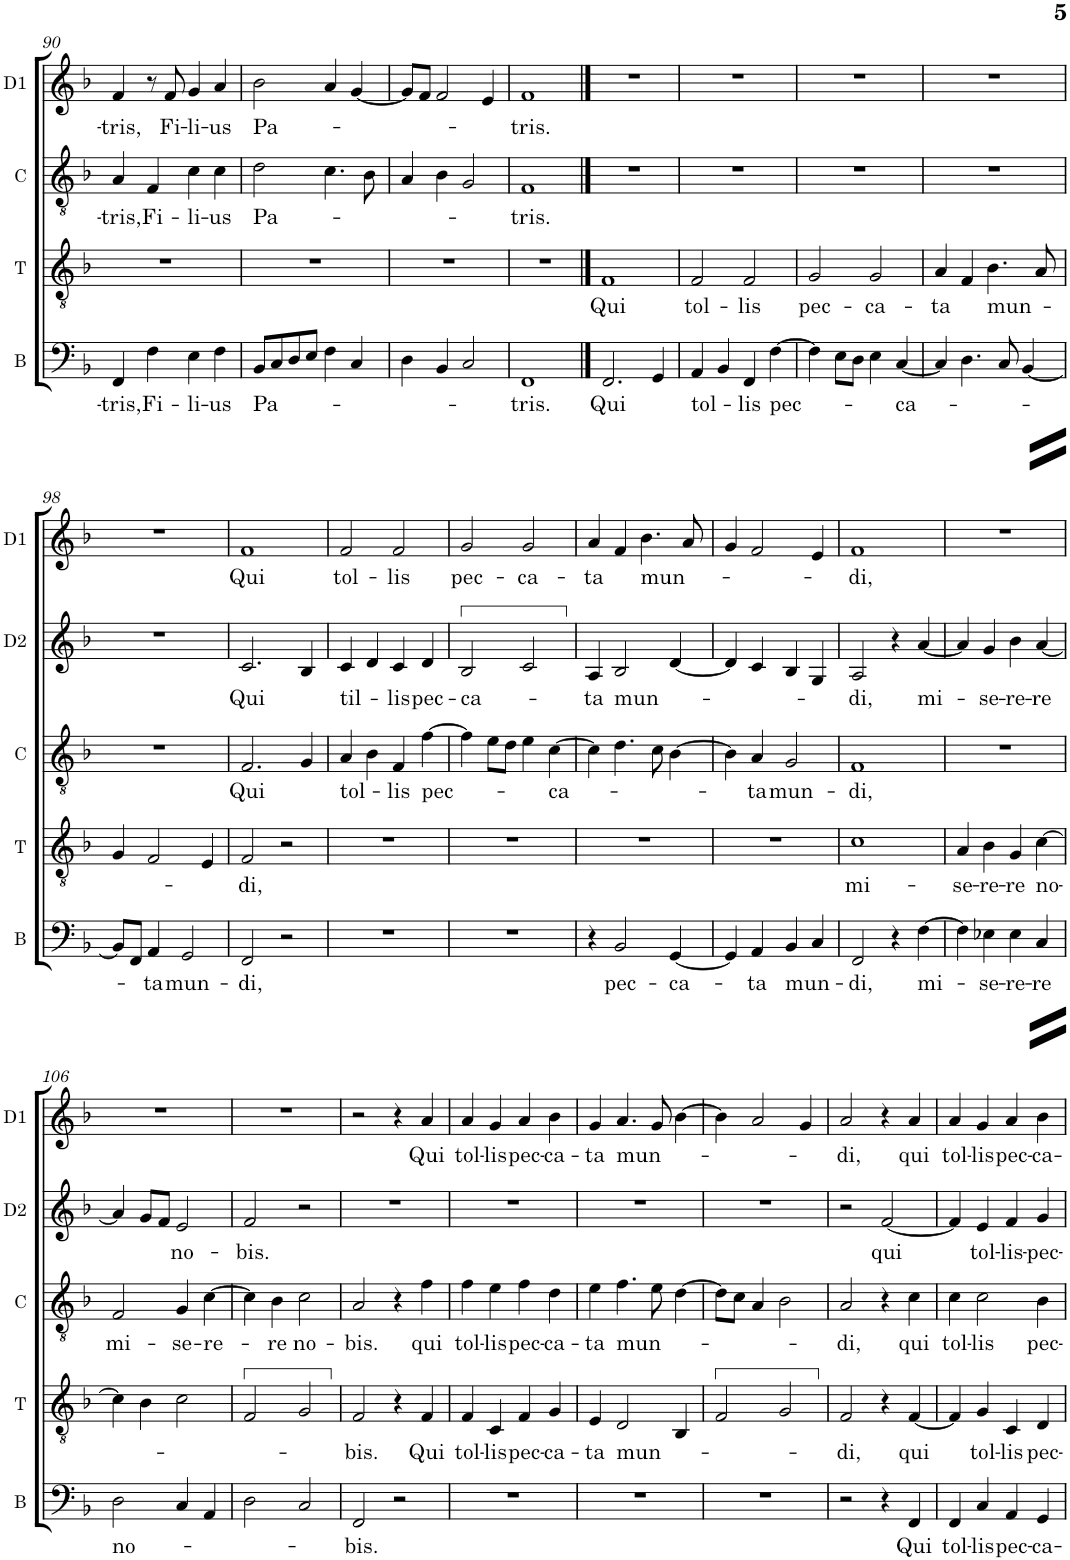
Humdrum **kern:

**kern	**text	**kern	**text	**kern	**text	**kern	**text	**kern	**text
*part5	*part5	*part4	*part4	*part3	*part3	*part2	*part2	*part1	*part1
*staff5	*staff5	*staff4	*staff4	*staff3	*staff3	*staff2	*staff2	*staff1	*staff1
*I"B	*	*I"T	*	*I"Contra	*	*I"D2	*	*I"D1	*
*I'B	*	*I'T	*	*I'C	*	*I'D2	*	*I'D1	*
!!LO:PB:g=z
*clefF4	*	*clefGv2	*	*clefGv2	*	*clefG2	*	*clefG2	*
*k[b-]	*	*k[b-]	*	*k[b-]	*	*k[b-]	*	*k[b-]	*
*M2/2	*	*M2/2	*	*M2/2	*	*M2/2	*	*M2/2	*
*met(c|)	*	*met(c|)	*	*met(c|)	*	*met(c|)	*	*met(c|)	*
=90	=90	=90	=90	=90	=90	=90	=90	=90	=90
!	!LO:LY:b	!	!	!	!LO:LY:b	!	!	!	!LO:LY:b
4FF/	-tris,	1r	.	4A/	tris,	1r	.	4f/	tris,
!	!LO:LY:b	!	!	!	!LO:LY:b	!	!	!	!
4F\	Fi-	.	.	4F/	Fi-	.	.	8r	.
!	!	!	!	!	!	!	!	!	!LO:LY:b
.	.	.	.	.	.	.	.	8f/	Fi-
!	!LO:LY:b	!	!	!	!LO:LY:b	!	!	!	!LO:LY:b
4E\	-li-	.	.	4c\	-li-	.	.	4g/	-li-
!	!LO:LY:b	!	!	!	!LO:LY:b	!	!	!	!LO:LY:b
4F\	-us	.	.	4c\	-us	.	.	4a/	-us
=91	=91	=91	=91	=91	=91	=91	=91	=91	=91
!	!LO:LY:b	!	!	!	!LO:LY:b	!	!	!	!LO:LY:b
8BB-/L	Pa-	1r	.	2d\	Pa-	1r	.	2b-\	Pa-
8C/	.	.	.	.	.	.	.	.	.
8D/	.	.	.	.	.	.	.	.	.
8E/J	.	.	.	.	.	.	.	.	.
4F\	.	.	.	4.c\	.	.	.	4a/	.
4C/	.	.	.	.	.	.	.	[4g/	.
.	.	.	.	8B-\	.	.	.	.	.
=92	=92	=92	=92	=92	=92	=92	=92	=92	=92
4D\	.	1r	.	4A/	.	1r	.	8g/L]	.
.	.	.	.	.	.	.	.	8f/J	.
4BB-/	.	.	.	4B-\	.	.	.	2f/	.
2C/	.	.	.	2G/	.	.	.	.	.
.	.	.	.	.	.	.	.	4e/	.
=93	=93	=93	=93	=93	=93	=93	=93	=93	=93
!	!LO:LY:b	!	!	!	!LO:LY:b	!	!	!	!LO:LY:b
1FF	-tris.	1r	.	1F	-tris.	1r	.	1f	-tris.
==94	==94	==94	==94	==94	==94	==94	==94	==94	==94
!	!LO:LY:b	!	!LO:LY:b	!	!	!	!	!	!
2.FF/	Qui	1F	Qui	1r	.	1r	.	1r	.
4GG/	.	.	.	.	.	.	.	.	.
=95	=95	=95	=95	=95	=95	=95	=95	=95	=95
!	!LO:LY:b	!	!LO:LY:b	!	!	!	!	!	!
4AA/	tol-	2F/	tol-	1r	.	1r	.	1r	.
4BB-/	.	.	.	.	.	.	.	.	.
!	!LO:LY:b	!	!LO:LY:b	!	!	!	!	!	!
4FF/	-lis	2F/	-lis	.	.	.	.	.	.
!	!LO:LY:b	!	!	!	!	!	!	!	!
[4F\	pec-	.	.	.	.	.	.	.	.
=96	=96	=96	=96	=96	=96	=96	=96	=96	=96
!	!	!	!LO:LY:b	!	!	!	!	!	!
4F\]	.	2G/	pec-	1r	.	1r	.	1r	.
8E\L	.	.	.	.	.	.	.	.	.
8D\J	.	.	.	.	.	.	.	.	.
!	!	!	!LO:LY:b	!	!	!	!	!	!
4E\	.	2G/	-ca-	.	.	.	.	.	.
!	!LO:LY:b	!	!	!	!	!	!	!	!
[4C/	-ca-	.	.	.	.	.	.	.	.
=97	=97	=97	=97	=97	=97	=97	=97	=97	=97
!	!	!	!LO:LY:b	!	!	!	!	!	!
4C/]	.	4A/	-ta	1r	.	1r	.	1r	.
4.D\	.	4F/	.	.	.	.	.	.	.
!	!	!	!LO:LY:b	!	!	!	!	!	!
.	.	4.B-\	mun-	.	.	.	.	.	.
8C/	.	.	.	.	.	.	.	.	.
[4BB-/	.	.	.	.	.	.	.	.	.
.	.	8A/	.	.	.	.	.	.	.
!!LO:LB:g=z
=98	=98	=98	=98	=98	=98	=98	=98	=98	=98
8BB-/L]	.	4G/	.	1r	.	1r	.	1r	.
8FF/J	.	.	.	.	.	.	.	.	.
!	!LO:LY:b	!	!	!	!	!	!	!	!
4AA/	-ta	2F/	.	.	.	.	.	.	.
!	!LO:LY:b	!	!	!	!	!	!	!	!
2GG/	mun-	.	.	.	.	.	.	.	.
.	.	4E/	.	.	.	.	.	.	.
=99	=99	=99	=99	=99	=99	=99	=99	=99	=99
!	!LO:LY:b	!	!LO:LY:b	!	!LO:LY:b	!	!LO:LY:b	!	!LO:LY:b
2FF/	-di,	2F/	-di,	2.F/	Qui	2.c/	Qui	1f	Qui
2r	.	2r	.	.	.	.	.	.	.
.	.	.	.	4G/	.	4B-/	.	.	.
=100	=100	=100	=100	=100	=100	=100	=100	=100	=100
!	!	!	!	!	!LO:LY:b	!	!LO:LY:b	!	!LO:LY:b
1r	.	1r	.	4A/	tol-	4c/	til-	2f/	tol-
.	.	.	.	4B-\	.	4d/	.	.	.
!	!	!	!	!	!LO:LY:b	!	!LO:LY:b	!	!LO:LY:b
.	.	.	.	4F/	-lis	4c/	-lis	2f/	-lis
!	!	!	!	!	!LO:LY:b	!	!LO:LY:b	!	!
.	.	.	.	[4f\	pec-	4d/	pec-	.	.
=101	=101	=101	=101	=101	=101	=101	=101	=101	=101
!	!	!	!	!	!	!	!LO:LY:b	!	!LO:LY:b
1r	.	1r	.	4f\]	.	2B-/	-ca-	2g/	pec-
.	.	.	.	8e\L	.	.	.	.	.
.	.	.	.	8d\J	.	.	.	.	.
!	!	!	!	!	!	!	!	!	!LO:LY:b
.	.	.	.	4e\	.	2c/	.	2g/	-ca-
!	!	!	!	!	!LO:LY:b	!	!	!	!
.	.	.	.	[4c\	-ca-	.	.	.	.
=102	=102	=102	=102	=102	=102	=102	=102	=102	=102
!	!	!	!	!	!	!	!LO:LY:b	!	!LO:LY:b
4r	.	1r	.	4c\]	.	4A/	-ta	4a/	ta
!	!LO:LY:b	!	!	!	!	!	!LO:LY:b	!	!
2BB-/	pec-	.	.	4.d\	.	2B-/	mun-	4f/	.
!	!	!	!	!	!	!	!	!	!LO:LY:b
.	.	.	.	.	.	.	.	4.b-\	mun-
.	.	.	.	8c\	.	.	.	.	.
!	!LO:LY:b	!	!	!	!	!	!	!	!
[4GG/	-ca-	.	.	[4B-\	.	[4d/	.	.	.
.	.	.	.	.	.	.	.	8a/	.
=103	=103	=103	=103	=103	=103	=103	=103	=103	=103
4GG/]	.	1r	.	4B-\]	.	4d/]	.	4g/	.
!	!LO:LY:b	!	!	!	!LO:LY:b	!	!	!	!
4AA/	-ta	.	.	4A/	ta	4c/	.	2f/	.
!	!LO:LY:b	!	!	!	!LO:LY:b	!	!	!	!
4BB-/	mun-	.	.	2G/	mun-	4B-/	.	.	.
4C/	.	.	.	.	.	4G/	.	4e/	.
=104	=104	=104	=104	=104	=104	=104	=104	=104	=104
!	!LO:LY:b	!	!LO:LY:b	!	!LO:LY:b	!	!LO:LY:b	!	!LO:LY:b
2FF/	-di,	1c	mi-	1F	-di,	2A/	-di,	1f	-di,
4r	.	.	.	.	.	4r	.	.	.
!	!LO:LY:b	!	!	!	!	!	!LO:LY:b	!	!
[4F\	mi-	.	.	.	.	[4a/	mi-	.	.
=105	=105	=105	=105	=105	=105	=105	=105	=105	=105
!	!	!	!LO:LY:b	!	!	!	!	!	!
4F\]	.	4A/	-se-	1r	.	4a/]	.	1r	.
!	!LO:LY:b	!	!LO:LY:b	!	!	!	!LO:LY:b	!	!
4E-X\	-se-	4B-\	-re-	.	.	4g/	-se-	.	.
!	!LO:LY:b	!	!LO:LY:b	!	!	!	!LO:LY:b	!	!
4E-\	-re-	4G/	-re	.	.	4b-\	-re-	.	.
!	!LO:LY:b	!	!LO:LY:b	!	!	!	!LO:LY:b	!	!
4C/	-re	[4c\	no-	.	.	[4a/	-re	.	.
!!LO:LB:g=z
=106	=106	=106	=106	=106	=106	=106	=106	=106	=106
!	!LO:LY:b	!	!	!	!LO:LY:b	!	!	!	!
2D\	no-	4c\]	.	2F/	mi-	4a/]	.	1r	.
.	.	4B-\	.	.	.	8g/L	.	.	.
.	.	.	.	.	.	8f/J	.	.	.
!	!	!	!	!	!LO:LY:b	!	!LO:LY:b	!	!
4C/	.	2c\	.	4G/	-se-	2e/	no-	.	.
!	!	!	!	!	!LO:LY:b	!	!	!	!
4AA/	.	.	.	[4c\	-re-	.	.	.	.
=107	=107	=107	=107	=107	=107	=107	=107	=107	=107
!	!	!	!	!	!	!	!LO:LY:b	!	!
2D\	.	2F/	.	4c\]	.	2f/	-bis.	1r	.
!	!	!	!	!	!LO:LY:b	!	!	!	!
.	.	.	.	4B-\	-re	.	.	.	.
!	!	!	!	!	!LO:LY:b	!	!	!	!
2C/	.	2G/	.	2c\	no-	2r	.	.	.
=108	=108	=108	=108	=108	=108	=108	=108	=108	=108
!	!LO:LY:b	!	!LO:LY:b	!	!LO:LY:b	!	!	!	!
2FF/	-bis.	2F/	bis.	2A/	-bis.	1r	.	2r	.
2r	.	4r	.	4r	.	.	.	4r	.
!	!	!	!LO:LY:b	!	!LO:LY:b	!	!	!	!LO:LY:b
.	.	4F/	Qui	4f\	qui	.	.	4a/	Qui
=109	=109	=109	=109	=109	=109	=109	=109	=109	=109
!	!	!	!LO:LY:b	!	!LO:LY:b	!	!	!	!LO:LY:b
1r	.	4F/	tol-	4f\	tol-	1r	.	4a/	tol-
!	!	!	!LO:LY:b	!	!LO:LY:b	!	!	!	!LO:LY:b
.	.	4C/	-lis	4e\	-lis	.	.	4g/	-lis
!	!	!	!LO:LY:b	!	!LO:LY:b	!	!	!	!LO:LY:b
.	.	4F/	pec-	4f\	pec-	.	.	4a/	pec-
!	!	!	!LO:LY:b	!	!LO:LY:b	!	!	!	!LO:LY:b
.	.	4G/	-ca-	4d\	-ca-	.	.	4b-\	-ca-
=110	=110	=110	=110	=110	=110	=110	=110	=110	=110
!	!	!	!LO:LY:b	!	!LO:LY:b	!	!	!	!LO:LY:b
1r	.	4E/	-ta	4e\	-ta	1r	.	4g/	-ta
!	!	!	!LO:LY:b	!	!LO:LY:b	!	!	!	!LO:LY:b
.	.	2D/	mun-	4.f\	mun-	.	.	4.a/	mun-
.	.	.	.	8e\	.	.	.	8g/	.
.	.	4BB-/	.	[4d\	.	.	.	[4b-\	.
=111	=111	=111	=111	=111	=111	=111	=111	=111	=111
1r	.	2F/	.	8d\L]	.	1r	.	4b-\]	.
.	.	.	.	8c\J	.	.	.	.	.
.	.	.	.	4A/	.	.	.	2a/	.
.	.	2G/	.	2B-\	.	.	.	.	.
.	.	.	.	.	.	.	.	4g/	.
=112	=112	=112	=112	=112	=112	=112	=112	=112	=112
!	!	!	!LO:LY:b	!	!LO:LY:b	!	!	!	!LO:LY:b
2r	.	2F/	-di,	2A/	-di,	2r	.	2a/	-di,
!	!	!	!	!	!	!	!LO:LY:b	!	!
4r	.	4r	.	4r	.	[2f/	qui	4r	.
!	!LO:LY:b	!	!LO:LY:b	!	!LO:LY:b	!	!	!	!LO:LY:b
4FF/	Qui	[4F/	qui	4c\	qui	.	.	4a/	qui
=113	=113	=113	=113	=113	=113	=113	=113	=113	=113
!	!LO:LY:b	!	!	!	!LO:LY:b	!	!	!	!LO:LY:b
4FF/	tol-	4F/]	.	4c\	tol-	4f/]	.	4a/	tol-
!	!LO:LY:b	!	!LO:LY:b	!	!LO:LY:b	!	!LO:LY:b	!	!LO:LY:b
4C/	-lis	4G/	tol-	2c\	-lis	4e/	tol-	4g/	-lis
!	!LO:LY:b	!	!LO:LY:b	!	!	!	!LO:LY:b	!	!LO:LY:b
4AA/	pec-	4C/	-lis	.	.	4f/	-lis-	4a/	pec-
!	!LO:LY:b	!	!LO:LY:b	!	!LO:LY:b	!	!LO:LY:b	!	!LO:LY:b
4GG/	-ca-	4D/	pec-	4B-\	pec-	4g/	-pec-	4b-\	-ca-
=	=	=	=	=	=	=	=	=	=
*-	*-	*-	*-	*-	*-	*-	*-	*-	*-
